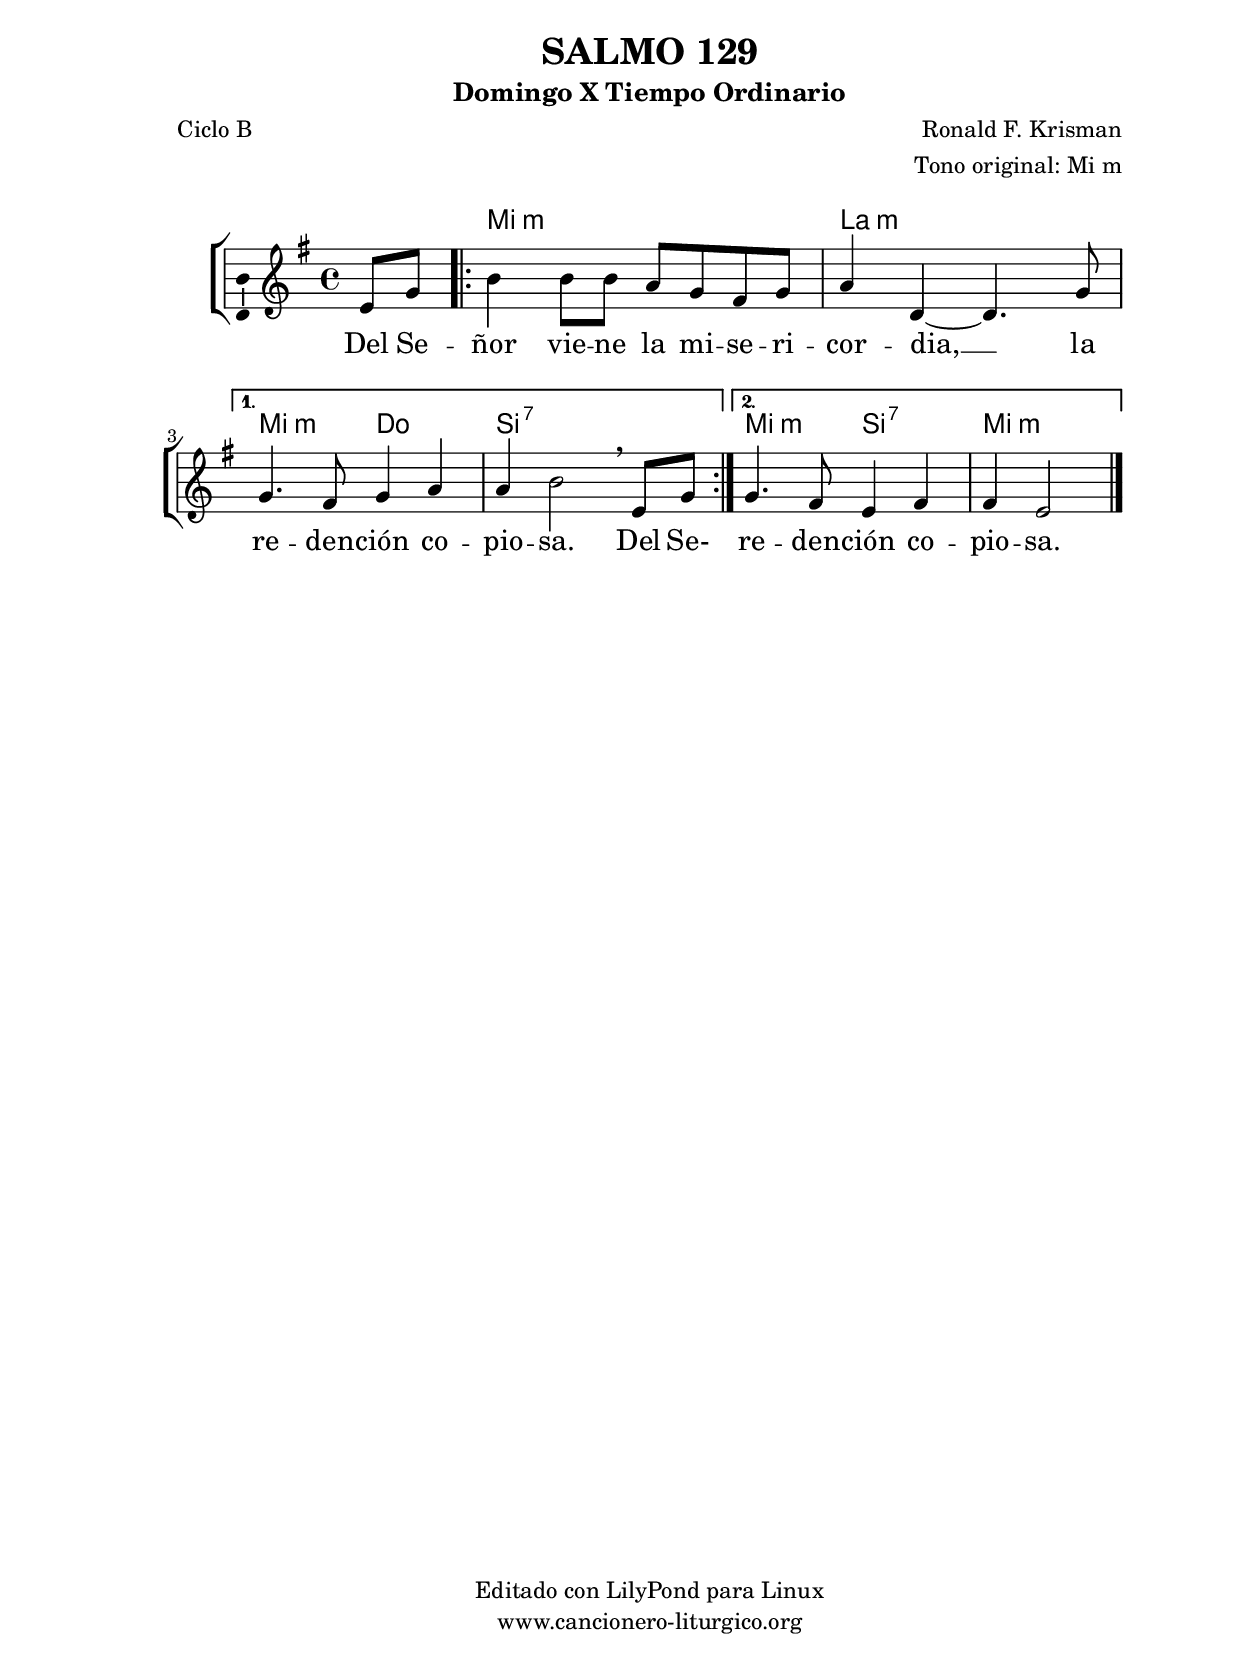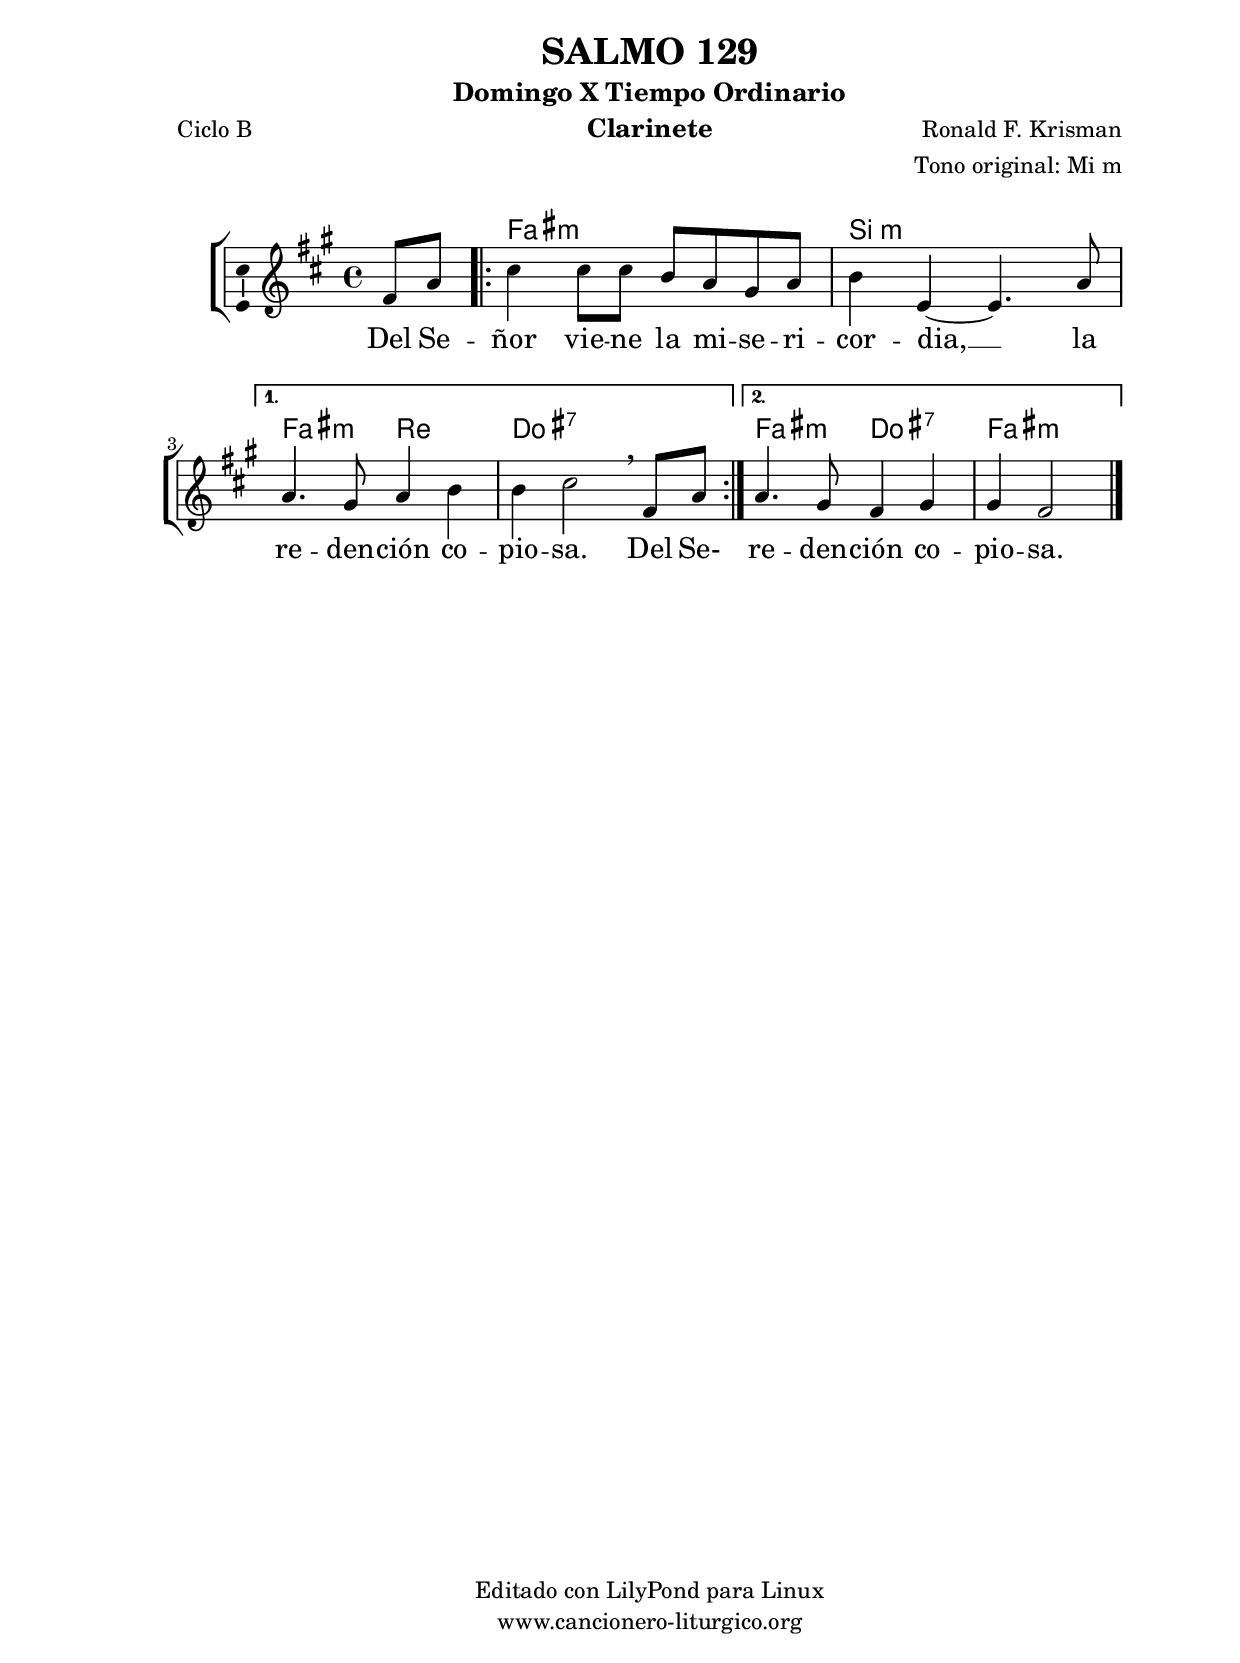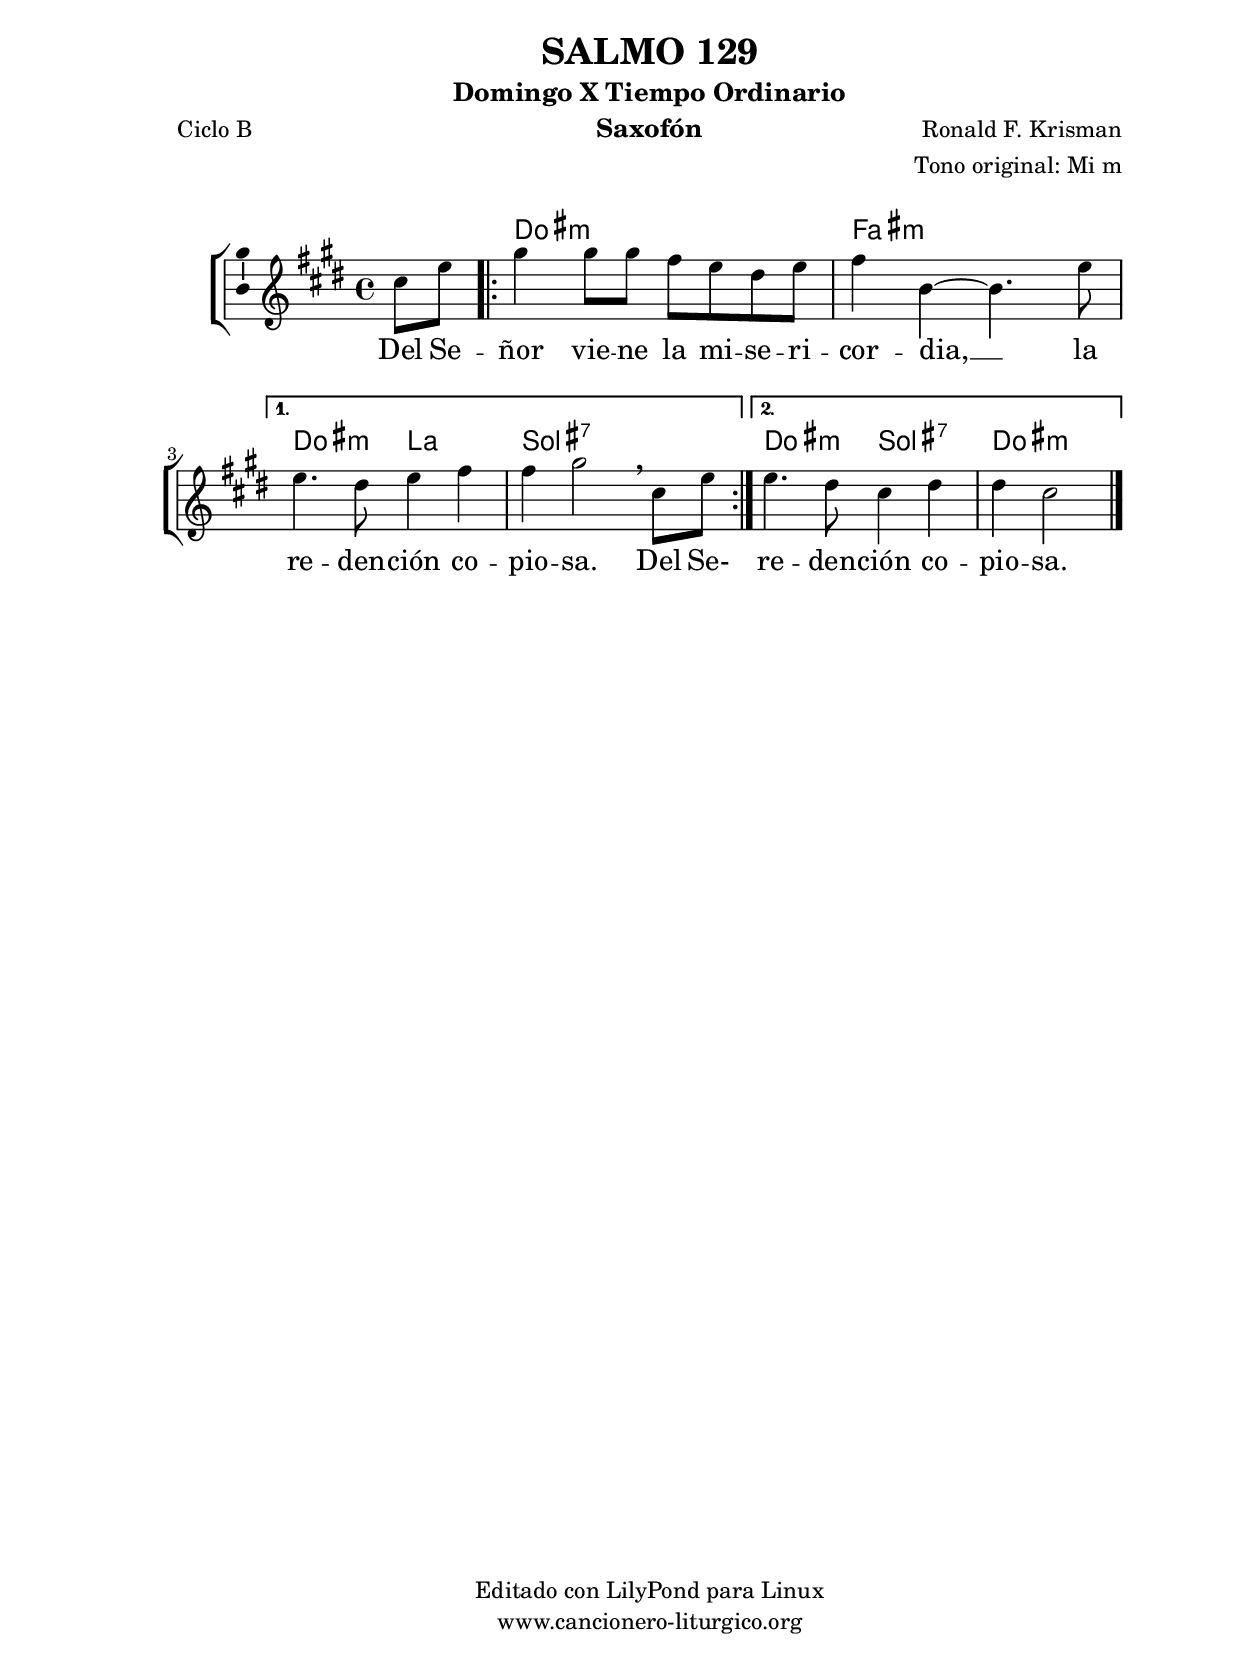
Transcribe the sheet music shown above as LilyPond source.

%
%para convertir .midi en .wav:
%timidity filename.midi -Ow -o finename.wav
%
%
%Para convertir de .wav a .mp3:
%lame -h -m j filename.wav
%
%
%para escuchar el midi:
%timidity nombrefichero.midi
%


%versión de lilypond para la que se ha escrito esta partitura:
\version "2.16.0"

	%Tamaño papel
	#(set-default-paper-size "a4")
	%Tamaño partitura
	#(set-global-staff-size 20)
	%No responde al pulsar sobre una nota
	#(ly:set-option 'point-and-click #f)

%parámetros del encabezamiento:
\header {
	title = "SALMO 129"
	subtitle = "Domingo X Tiempo Ordinario"
	composer = "Ronald F. Krisman"
	poet = "Ciclo B"
	meter = ""
	arranger = "Tono original: Mi m"
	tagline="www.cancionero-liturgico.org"
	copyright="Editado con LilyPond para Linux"
	tiempo = "Ordinario"
	usos = "Salmo"
	letra = "Del Señor viene la misericordia, la redención copiosa."
	}

%parámetros asociados al papel:
\paper  {
	oddHeaderMarkup = \markup {\fill-line { \on-the-fly #not-first-page \fromproperty #'header:title \on-the-fly #not-first-page \fromproperty #'header:composer }}
	evenHeaderMarkup = \markup {\fill-line { \fromproperty #'header:composer \fromproperty #'header:title }}
	#(set-paper-size "a4")
	print-page-number = ##f
	first-page-number = 1
	print-first-page-number = ##f
%	head-separation = 3.0 \cm
	top-margin = 2.0 \cm
	bottom-margin = 0.5\cm
%%%	bottom-margin = -1.0\cm
	left-margin = 3.0 \cm
	line-width = 16.0 \cm 
	indent = 8\mm
	interscoreline = 2.\mm
	between-system-space = 15\mm
%	para que las partituras no llenen la hoja:
	ragged-bottom = ##t
%	idem para la última hoja:
	ragged-last-bottom = ##f
%	para que las partituras llenen el ancho del papel:
	ragged-last = ##f
	after-title-space = 2.5 \cm
%page-count=1
%system-count=1

	%Flexible Vertical Spacing
%	markup-markup-spacing =
%	#'((basic-distance . 15) (minimum-distance . 15) (padding . 3))
	markup-system-spacing =
	#'((basic-distance . 15) (minimum-distance . 15) (padding . 3))
	system-system-spacing =
	#'((basic-distance . 15) (minimum-distance . 15) (padding . 3))
	score-system-spacing =
	#'((basic-distance . 15) (minimum-distance . 15) (padding . 5))
%	top-system-spacing = % header
%	#'((basic-distance . 8) (minimum-distance . 0) (padding . 3))
%	top-markup-spacing =
%	#'((basic-distance . 20) (minimum-distance . 20) (padding . 3))
	last-bottom-spacing = % footer
	#'((basic-distance . 5) (minimum-distance . 5) (padding . 3))
%	score-markup-spacing =
%	#'((basic-distance . 16) (minimum-distance . 13) (padding . 3))

	}


%parámetros que afectan a toda la partitura:
global =  {
	%clave de sol (G):
	\clef G
	%armadura:
%	\transpose d ees
	\key e \minor
	\tempo 4=70
	\set Score.tempoHideNote = ##t
	}


acordes = {
	\italianChords
	\chordmode {
%	\transpose d ees
{

s4
\repeat volta 2 {
e1:m a:m

\break

}
\alternative {
{
e2:m c b1:7
}
{
e2:m b:7 e2.:m
}
}

	}
	}
}


melodia = 
%	\transpose d ees
{
	\relative c'{

\time 4/4

\partial4
e8 g
\repeat volta 2 {
b4 b8 b a g fis g
a4 d,~d4. g8
}
\alternative {
{
g4. fis8 g4 a
a4 b2 \breathe e,8 g
}
{
g4. fis8 e4 fis
fis4 e2 %s4
}
}

	\bar "|."
	}
	}


texto = \lyricmode {
Del Se -- ñor vie -- ne la mi -- se -- ri -- cor -- dia, __
la re -- den -- ción co -- pio -- sa.
Del Se-
re -- den -- ción co -- pio -- sa.
	}


acordesStaff = \context ChordNames = acordesStaff <<
	\set chordChanges = ##t
	\acordes
	>>


vozStaff = \context Voice = vozStaff
\with {\consists "Ambitus_engraver"}
<<
%	\set Staff.instrumentName = ""
%	\set Staff.shortInstrumentName = ""
%	\set Staff.midiInstrument = #"clarinet"
%	\set Staff.midiInstrument = #"cello"
%	\set Staff.midiInstrument = #"flute"
	\set Staff.midiInstrument = #"electric guitar (jazz)"
%	\set Staff.midiInstrument = #"english horn"
%	\set Staff.midiInstrument = #"violin"
%	\set Staff.midiInstrument = #"glockenspiel"
	\set Staff.midiMinimumVolume = #0.7
	\set Staff.midiMaximumVolume = #0.9
	\global
	\melodia
	>>


textoStaff = \context Lyrics = textoStaff <<
	\lyricsto vozStaff \texto
	>>

\book {
	\score {
		\context ChoirStaff {
			\override StaffGroup.SystemStartBracket #'collapse-height = #1
			\override Score.SystemStartBar #'collapse-height = #1
			<<
			\acordesStaff
			\vozStaff
			\textoStaff
			>>
			}
		\layout {
	    		\context {
				\Lyrics
				\override LyricText #'font-size = #2
				}
	   		 \context {
				\Score
				%fontSize = #3
				\override StaffSymbol #'staff-space = #(magstep +3)
				%\override Beam #'thickness = #0.55
				%\override SpacingSpanner #'spacing-increment = #1.0
				%\override Slur #'height-limit = #1.5
				}
			}
		}
	\score {
		\unfoldRepeats
		\context ChoirStaff {
			<<
			\acordesStaff
			\vozStaff
			>>
			}
		\midi {
	  		\context {
	  			\Score
				tempoWholesPerMinute = #(ly:make-moment 70 4)
				}
			}
		}
	}

%Partitura para clarinete
#(define output-suffix "C")
\book {
	\header{
		instrument = "Clarinete"
		}
	\score {
		\context ChoirStaff {
			\override StaffGroup.SystemStartBracket #'collapse-height = #1
			\override Score.SystemStartBar #'collapse-height = #1
\transpose c d
			<<
			\acordesStaff
			\vozStaff
			\textoStaff
			>>
			}
		\layout {
	    		\context {
				\Lyrics
				\override LyricText #'font-size = #2
				}
	   		 \context {
				\Score
				%fontSize = #3
				\override StaffSymbol #'staff-space = #(magstep +3)
				%\override Beam #'thickness = #0.55
				%\override SpacingSpanner #'spacing-increment = #1.0
				%\override Slur #'height-limit = #1.5
				}
			}
		}
	}

%Partitura para saxofón
#(define output-suffix "S")
\book {
	\header{
		instrument = "Saxofón"
		}
	\score {
		\context ChoirStaff {
			\override StaffGroup.SystemStartBracket #'collapse-height = #1
			\override Score.SystemStartBar #'collapse-height = #1
\transpose c a
			<<
			\acordesStaff
			\vozStaff
			\textoStaff
			>>
			}
		\layout {
	    		\context {
				\Lyrics
				\override LyricText #'font-size = #2
				}
	   		 \context {
				\Score
				%fontSize = #3
				\override StaffSymbol #'staff-space = #(magstep +3)
				%\override Beam #'thickness = #0.55
				%\override SpacingSpanner #'spacing-increment = #1.0
				%\override Slur #'height-limit = #1.5
				}
			}
		}
	}

